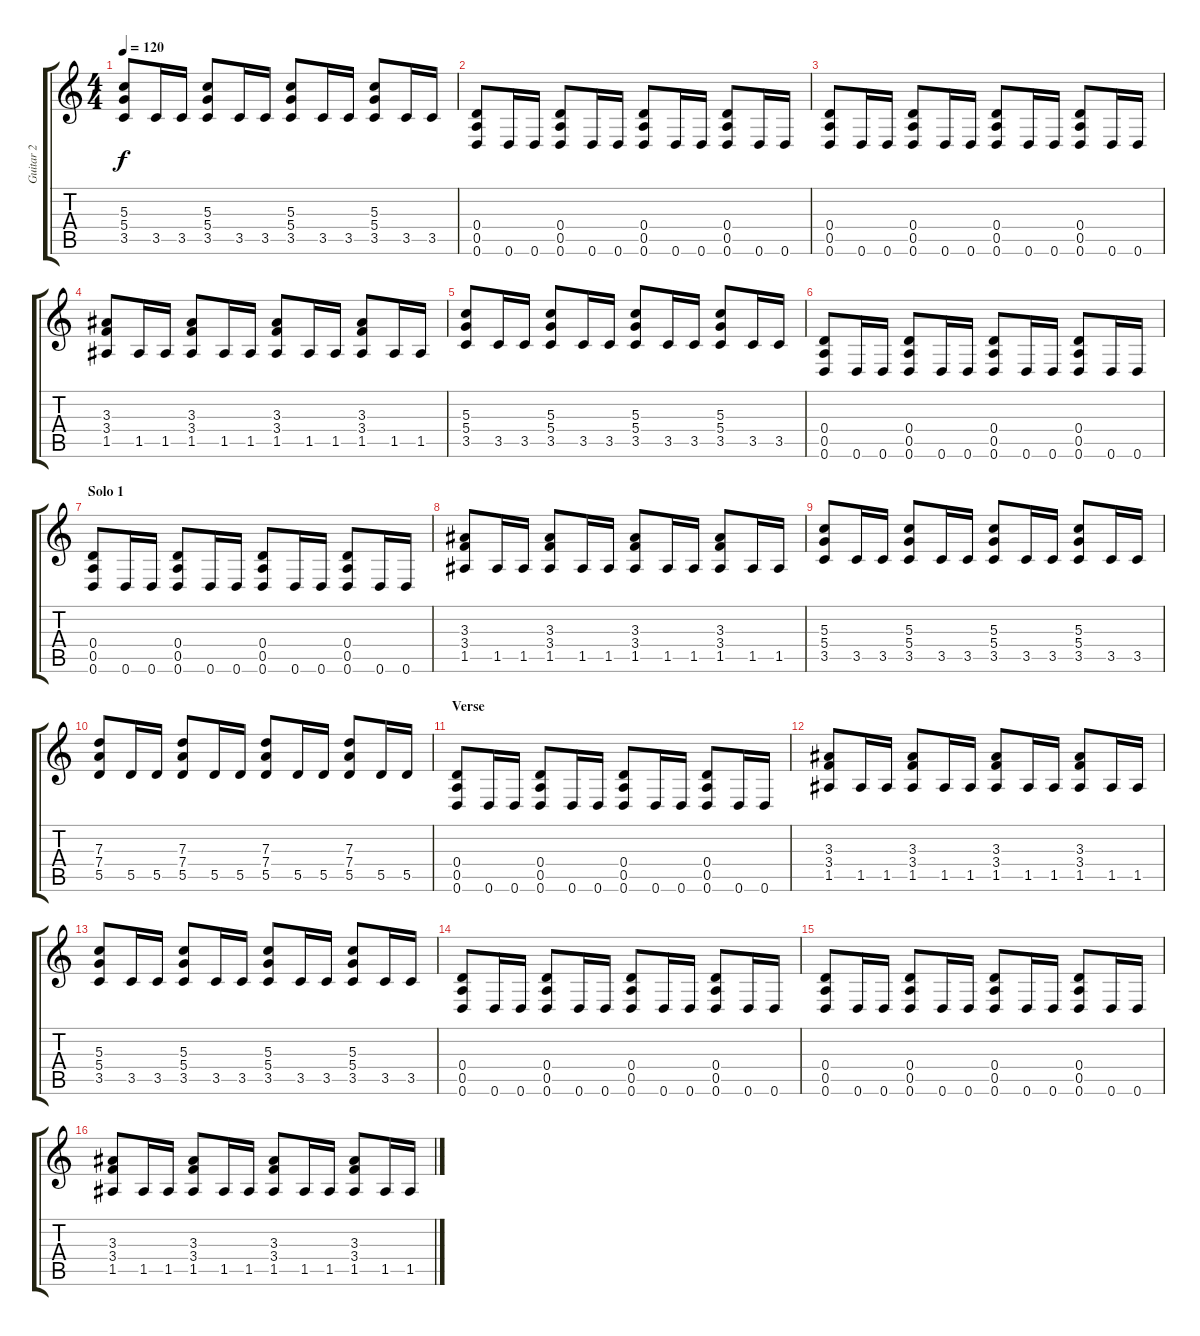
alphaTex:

\track ("Guitar 2" "Guitar 2") {instrument distortionguitar}
\staff {score tabs}
\tuning (E4 B3 G3 D3 A2 D2) {hide}
\ts (4 4)
\tempo 120
\clef g2
\ks c
(5.3 5.4 3.5).8{dy f} 3.5.16 3.5.16 (5.3 5.4 3.5).8 3.5.16 3.5.16 (5.3 5.4 3.5).8 3.5.16 3.5.16 (5.3 5.4 3.5).8 3.5.16 3.5.16 |
(0.4 0.5 0.6).8 0.6.16 0.6.16 (0.4 0.5 0.6).8 0.6.16 0.6.16 (0.4 0.5 0.6).8 0.6.16 0.6.16 (0.4 0.5 0.6).8 0.6.16 0.6.16 |
(0.4 0.5 0.6).8 0.6.16 0.6.16 (0.4 0.5 0.6).8 0.6.16 0.6.16 (0.4 0.5 0.6).8 0.6.16 0.6.16 (0.4 0.5 0.6).8 0.6.16 0.6.16 |
(3.3 3.4 1.5).8 1.5.16 1.5.16 (3.3 3.4 1.5).8 1.5.16 1.5.16 (3.3 3.4 1.5).8 1.5.16 1.5.16 (3.3 3.4 1.5).8 1.5.16 1.5.16 |
(5.3 5.4 3.5).8 3.5.16 3.5.16 (5.3 5.4 3.5).8 3.5.16 3.5.16 (5.3 5.4 3.5).8 3.5.16 3.5.16 (5.3 5.4 3.5).8 3.5.16 3.5.16 |
(0.4 0.5 0.6).8 0.6.16 0.6.16 (0.4 0.5 0.6).8 0.6.16 0.6.16 (0.4 0.5 0.6).8 0.6.16 0.6.16 (0.4 0.5 0.6).8 0.6.16 0.6.16 |
\section ("" "Solo 1")
(0.4 0.5 0.6).8 0.6.16 0.6.16 (0.4 0.5 0.6).8 0.6.16 0.6.16 (0.4 0.5 0.6).8 0.6.16 0.6.16 (0.4 0.5 0.6).8 0.6.16 0.6.16 |
(3.3 3.4 1.5).8 1.5.16 1.5.16 (3.3 3.4 1.5).8 1.5.16 1.5.16 (3.3 3.4 1.5).8 1.5.16 1.5.16 (3.3 3.4 1.5).8 1.5.16 1.5.16 |
(5.3 5.4 3.5).8 3.5.16 3.5.16 (5.3 5.4 3.5).8 3.5.16 3.5.16 (5.3 5.4 3.5).8 3.5.16 3.5.16 (5.3 5.4 3.5).8 3.5.16 3.5.16 |
(7.3 7.4 5.5).8 5.5.16 5.5.16 (7.3 7.4 5.5).8 5.5.16 5.5.16 (7.3 7.4 5.5).8 5.5.16 5.5.16 (7.3 7.4 5.5).8 5.5.16 5.5.16 |
\section ("" "Verse")
(0.4 0.5 0.6).8 0.6.16 0.6.16 (0.4 0.5 0.6).8 0.6.16 0.6.16 (0.4 0.5 0.6).8 0.6.16 0.6.16 (0.4 0.5 0.6).8 0.6.16 0.6.16 |
(3.3 3.4 1.5).8 1.5.16 1.5.16 (3.3 3.4 1.5).8 1.5.16 1.5.16 (3.3 3.4 1.5).8 1.5.16 1.5.16 (3.3 3.4 1.5).8 1.5.16 1.5.16 |
(5.3 5.4 3.5).8 3.5.16 3.5.16 (5.3 5.4 3.5).8 3.5.16 3.5.16 (5.3 5.4 3.5).8 3.5.16 3.5.16 (5.3 5.4 3.5).8 3.5.16 3.5.16 |
(0.4 0.5 0.6).8 0.6.16 0.6.16 (0.4 0.5 0.6).8 0.6.16 0.6.16 (0.4 0.5 0.6).8 0.6.16 0.6.16 (0.4 0.5 0.6).8 0.6.16 0.6.16 |
(0.4 0.5 0.6).8 0.6.16 0.6.16 (0.4 0.5 0.6).8 0.6.16 0.6.16 (0.4 0.5 0.6).8 0.6.16 0.6.16 (0.4 0.5 0.6).8 0.6.16 0.6.16 |
(3.3 3.4 1.5).8 1.5.16 1.5.16 (3.3 3.4 1.5).8 1.5.16 1.5.16 (3.3 3.4 1.5).8 1.5.16 1.5.16 (3.3 3.4 1.5).8 1.5.16 1.5.16
